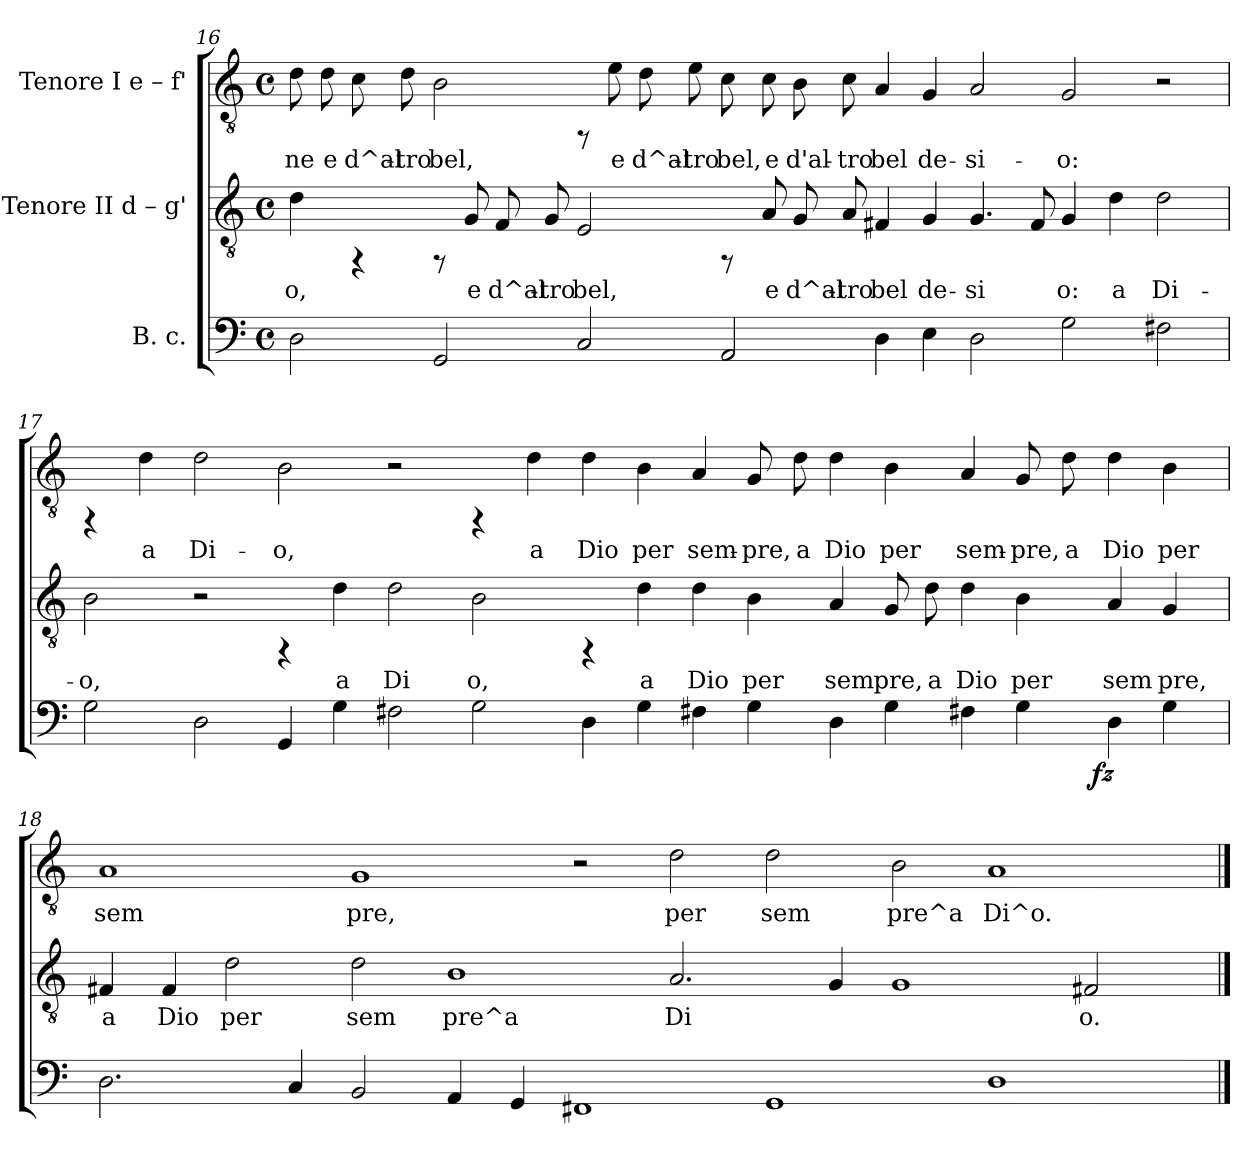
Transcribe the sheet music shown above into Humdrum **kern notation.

**kern	**dynam	**kern	**text	**dynam	**kern	**text
*part3	*part3	*part2	*part2	*part2	*part1	*part1
*staff3	*staff3	*staff2	*staff2	*staff2	*staff1	*staff1
*I"B. c.	*	*I"Tenore II  d – g'	*	*	*I"Tenore I  e – f'	*
!!LO:LB:g=z
*clefF4	*	*clefGv2	*	*	*clefGv2	*
*k[]	*	*k[]	*	*	*k[]	*
*C:	*	*C:	*	*	*C:	*
*M4/4	*	*M4/4	*	*	*M4/4	*
*met(c)	*	*met(c)	*	*	*met(c)	*
=16	=16	=16	=16	=16	=16	=16
!	!	!	!LO:LY:b:rj	!	!	!LO:LY:b:cj
2D\	.	4d\	o,	.	8d\	ne
!	!	!	!	!	!	!LO:LY:b:cj
.	.	.	.	.	8d\	e
!	!	!	!	!	!	!LO:LY:b:cj
.	.	4rFF	.	.	8c\	d^al-
!	!	!	!	!	!	!LO:LY:b:cj
.	.	.	.	.	8d\	-tro
!	!	!	!	!	!	!LO:LY:b:cj
2GG/	.	8rFF	.	.	2B\	bel,
!	!	!	!LO:LY:b:rj	!	!	!
.	.	8G/	e	.	.	.
!	!	!	!LO:LY:b:rj	!	!	!
.	.	8F/	d^al-	.	.	.
!	!	!	!LO:LY:b:rj	!	!	!
.	.	8G/	-tro	.	.	.
!	!	!	!LO:LY:b:rj	!	!	!
2C/	.	2E/	bel,	.	8rFF	.
!	!	!	!	!	!	!LO:LY:b:cj
.	.	.	.	.	8e\	e
!	!	!	!	!	!	!LO:LY:b:cj
.	.	.	.	.	8d\	d^al-
!	!	!	!	!	!	!LO:LY:b:cj
.	.	.	.	.	8e\	-tro
!	!	!	!	!	!	!LO:LY:b:cj
2AA/	.	8rFF	.	.	8c\	bel,
!	!	!	!LO:LY:b:rj	!	!	!LO:LY:b:cj
.	.	8A/	e	.	8c\	e
!	!	!	!LO:LY:b:rj	!	!	!LO:LY:b:cj
.	.	8G/	d^al-	.	8B\	d'al-
!	!	!	!LO:LY:b:rj	!	!	!LO:LY:b:cj
.	.	8A/	-tro	.	8c\	-tro
!	!	!	!LO:LY:b:rj	!	!	!LO:LY:b:cj
4D\	.	4F#X/	bel	.	4A/	bel
!	!	!	!LO:LY:b:rj	!	!	!LO:LY:b:cj
4E\	.	4G/	de-	.	4G/	de-
!	!	!	!LO:LY:b:rj	!	!	!LO:LY:b:cj
2D\	.	4.G/	-si-	.	2A/	-si-
!	!	!	!LO:LY:b:rj	!	!	!
.	.	8F#/	--	.	.	.
!	!	!	!LO:LY:b:rj	!	!	!LO:LY:b:cj
2G\	.	4G/	-o:	.	2G/	-o:
!	!	!	!LO:LY:b:rj	!	!	!
.	.	4d\	a	.	.	.
!	!	!	!LO:LY:b:rj	!	!	!
2F#X\	.	2d\	Di-	.	2r	.
!!LO:LB:g=z
=17	=17	=17	=17	=17	=17	=17
!	!	!	!LO:LY:b:rj	!	!	!
*^	*	*	*	*	*	*
2G\	1ryy	.	2B\	-o,	.	4rFF	.
!	!	!	!	!	!	!	!LO:LY:b:cj
.	.	.	.	.	.	4d\	a
!	!	!	!	!	!	!	!LO:LY:b:cj
2D\	.	.	2r	.	.	2d\	Di-
!	!	!	!	!	!	!	!LO:LY:b:cj
4GG/	1ryy	.	4rFF	.	.	2B\	-o,
!	!	!	!	!LO:LY:b:rj	!	!	!
4G\	.	.	4d\	a	.	.	.
!	!	!	!	!LO:LY:b:rj	!	!	!
2F#X\	.	.	2d\	Di	.	2r	.
!	!	!	!	!LO:LY:b:rj	!	!	!
2G\	1ryy	.	2B\	o,	.	4rFF	.
!	!	!	!	!	!	!	!LO:LY:b:cj
.	.	.	.	.	.	4d\	a
!	!	!	!	!	!	!	!LO:LY:b:cj
4D\	.	.	4rFF	.	.	4d\	Dio
!	!	!	!	!LO:LY:b:rj	!	!	!LO:LY:b:cj
4G\	.	.	4d\	a	.	4B\	per
!	!	!	!	!LO:LY:b:rj	!	!	!LO:LY:b:cj
4F#X\	1ryy	.	4d\	Dio	.	4A/	sem-
!	!	!	!	!LO:LY:b:rj	!	!	!LO:LY:b:cj
4G\	.	.	4B\	per	.	8G/	-pre,
!	!	!	!	!	!	!	!LO:LY:b:cj
.	.	.	.	.	.	8d\	a
!	!	!	!	!LO:LY:b:rj	!	!	!LO:LY:b:cj
4D\	.	.	4A/	sem	.	4d\	Dio
!	!	!	!	!LO:LY:b:rj	!	!	!LO:LY:b:cj
4G\	.	.	8G/	pre,	.	4B\	per
!	!	!	!	!LO:LY:b:rj	!	!	!
.	.	.	8d\	a	.	.	.
!	!	!	!	!LO:LY:b:rj	!	!	!LO:LY:b:cj
4F#X\	4...ryy	.	4d\	Dio	.	4A/	sem-
!	!	!	!	!LO:LY:b:rj	!	!	!LO:LY:b:cj
4G\	.	.	4B\	per	.	8G/	-pre,
!	!	!	!	!	!	!	!LO:LY:b:cj
.	.	.	.	.	.	8d\	a
!	!	!LO:DY:b	!	!	!	!	!
.	2ryy	fz	.	.	.	.	.
!	!	!	!	!LO:LY:b:rj	!	!	!LO:LY:b:cj
4D\	.	.	4A/	sem	.	4d\	Dio
!	!	!	!	!LO:LY:b:rj	!	!	!LO:LY:b:cj
4G\	.	.	4G/	pre,	.	4B\	per
.	32ryy	.	.	.	.	.	.
!!LO:PB:g=z
=18	=18	=18	=18	=18	=18	=18	=18
!	!	!	!	!LO:LY:b:rj	!	!	!LO:LY:b:cj
*v	*v	*	*^	*	*	*	*
2.D\	.	4F#X/	1ryy	a	.	1A	sem
!	!	!	!	!LO:LY:b:rj	!	!	!
.	.	4F#/	.	Dio	.	.	.
!	!	!	!	!LO:LY:b:rj	!	!	!
.	.	2d\	.	per	.	.	.
4C/	.	.	.	.	.	.	.
!	!	!	!	!LO:LY:b:rj	!	!	!LO:LY:b:cj
2BB/	.	2d\	1ryy	sem	.	1G	pre,
!	!	!	!	!LO:LY:b:rj	!	!	!
4AA/	.	1B	.	pre^a	.	.	.
4GG/	.	.	.	.	.	.	.
1FF#X	.	.	1ryy	.	.	2r	.
!	!	!	!	!LO:LY:b:rj	!	!	!LO:LY:b:cj
.	.	2.A/	.	Di	.	2d\	per
!	!	!	!	!	!	!	!LO:LY:b:cj
1GG	.	.	1ryy	.	.	2d\	sem
!	!	!	!	!LO:LY:b:rj	!	!	!
.	.	4G/	.	.	.	.	.
!	!	!	!	!LO:LY:b:rj	!	!	!LO:LY:b:cj
.	.	1G	.	.	.	2B\	pre^a
!	!	!	!	!	!	!	!LO:LY:b:cj
1D	.	.	2ryy	.	.	1A	Di^o.
!	!	!	!	!LO:LY:b:rj	!	!	!
.	.	2F#X/	8...ryy	o.	.	.	.
!	!	!	!	!	!LO:DY:b	!	!
!	!	!	!	!	!LO:DY:n=1:b	!	!
.	.	.	4ryy	.	fz fz	.	.
.	.	.	64ryy	.	.	.	.
*	*	*v	*v	*	*	*	*
==	==	==	==	==	==	==
*-	*-	*-	*-	*-	*-	*-
